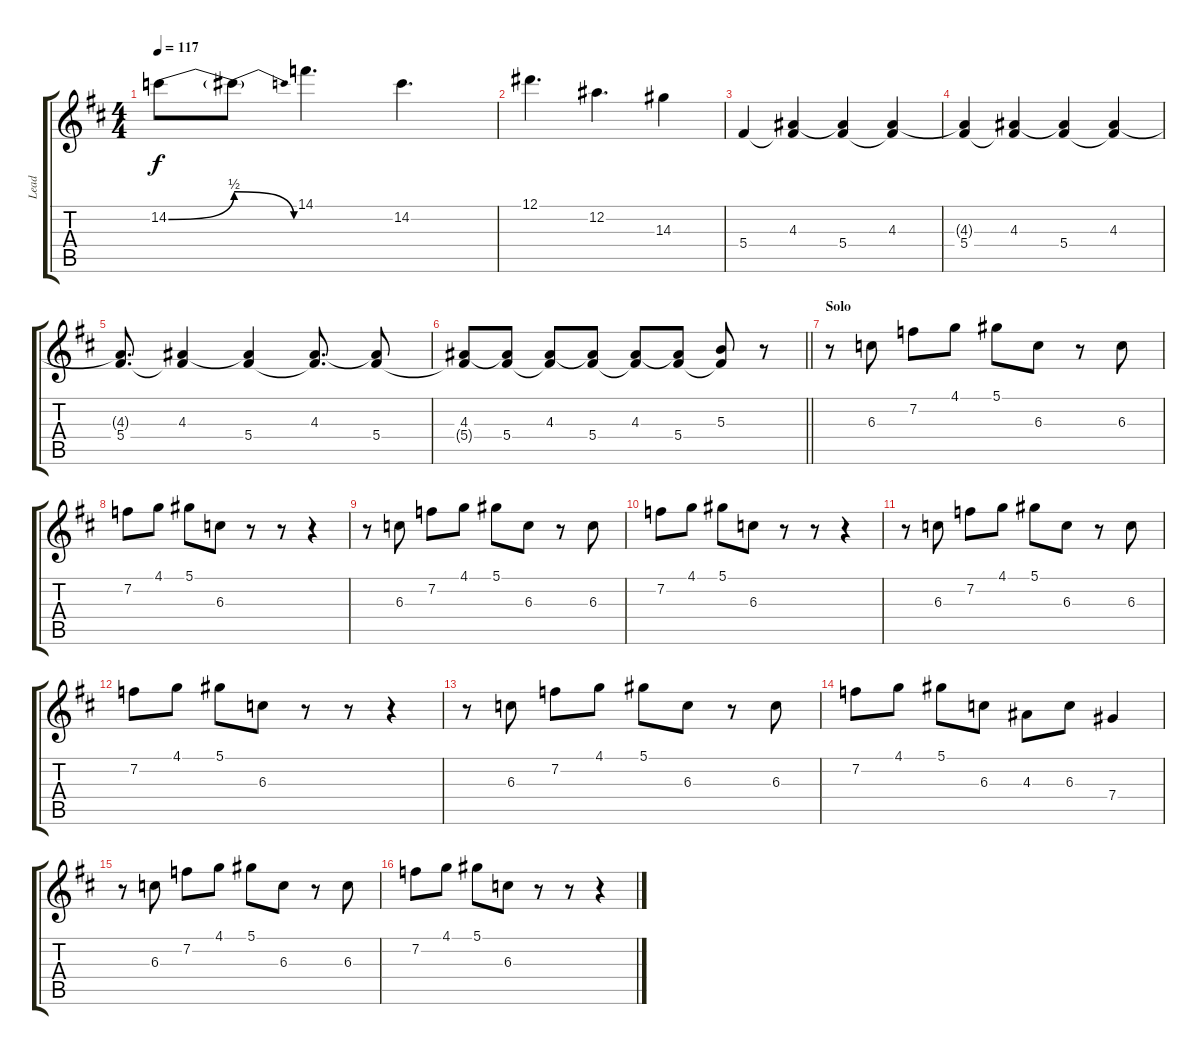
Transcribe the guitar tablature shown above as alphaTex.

\track ("Lead" "Lead") {instrument overdrivenguitar}
\staff {score tabs}
\tuning (Eb4 Bb3 Gb3 Db3 Ab2 Eb2) {hide}
\ts (4 4)
\tempo 117
\clef g2
\ks d
14.2{be (bend 0 0 60 2) t}.8{dy f} 14.2{be (release 0 2 60 0) t}.8 14.1.4{d} 14.2.4{d} |
12.1.4{d} 12.2.4{d} 14.3.4 |
5.4.4{instrument reversecymbal} (4.3 5.4{t}).4 (4.3{t} 5.4).4 (4.3 5.4{t}).4 |
(4.3{t} 5.4).4 (4.3 5.4{t}).4 (4.3{t} 5.4).4 (4.3 5.4{t}).4 |
(4.3{t} 5.4).8{d} (4.3 5.4{t}).4 (4.3{t} 5.4).4 (4.3 5.4{t}).8{d} (4.3{t} 5.4).8 |
\barLineRight lightlight
(4.3 5.4{t}).8 (4.3{t} 5.4).8 (4.3 5.4{t}).8 (4.3{t} 5.4).8 (4.3 5.4{t}).8 (4.3{t} 5.4).8 (5.3 5.4{t}).8 r.8 |
\section ("" "Solo")
r.8{instrument overdrivenguitar} 6.3.8 7.2.8 4.1.8 5.1.8 6.3.8 r.8 6.3.8 |
7.2.8 4.1.8 5.1.8 6.3.8 r.8 r.8 r.4 |
r.8 6.3.8 7.2.8 4.1.8 5.1.8 6.3.8 r.8 6.3.8 |
7.2.8 4.1.8 5.1.8 6.3.8 r.8 r.8 r.4 |
r.8 6.3.8 7.2.8 4.1.8 5.1.8 6.3.8 r.8 6.3.8 |
7.2.8 4.1.8 5.1.8 6.3.8 r.8 r.8 r.4 |
r.8 6.3.8 7.2.8 4.1.8 5.1.8 6.3.8 r.8 6.3.8 |
7.2.8 4.1.8 5.1.8 6.3.8 4.3.8 6.3.8 7.4.4 |
r.8 6.3.8 7.2.8 4.1.8 5.1.8 6.3.8 r.8 6.3.8 |
7.2.8 4.1.8 5.1.8 6.3.8 r.8 r.8 r.4
